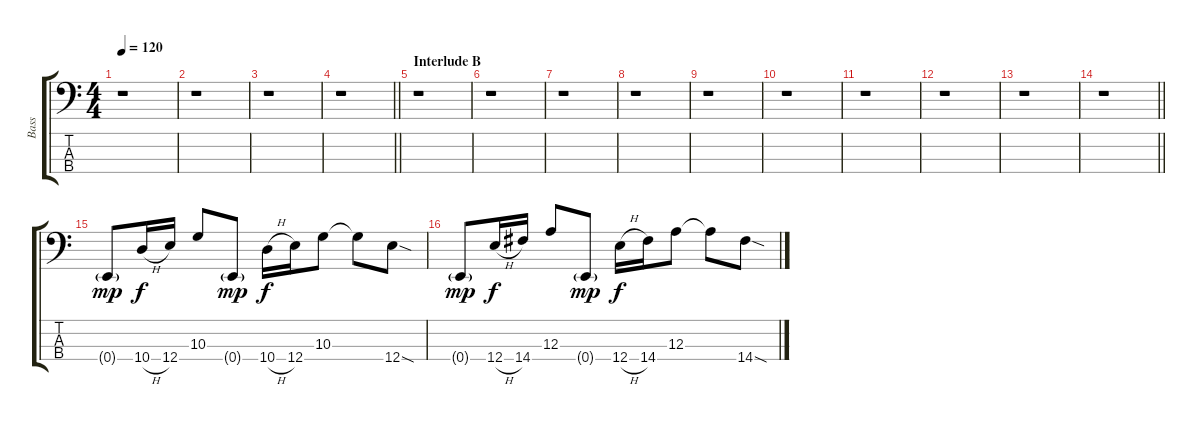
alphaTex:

\track ("Bass" "Bass") {instrument distortionguitar}
\staff {score tabs}
\tuning (G2 D2 A1 E1) {hide}
\ts (4 4)
\tempo 120
\clef f4
\ks c
r.1{dy f} |
r.1 |
r.1 |
\barLineRight lightlight
r.1 |
\section ("" "Interlude B")
r.1 |
r.1 |
r.1 |
r.1 |
r.1 |
r.1 |
r.1 |
r.1 |
r.1 |
\barLineRight lightlight
r.1 |
0.4{g}.8{dy mp instrument electricbassfinger} 10.4{h}.16{dy f} 12.4.16 10.3.8 0.4{g}.8{dy mp} 10.4{h}.16{dy f} 12.4.16 10.3.8 10.3{t}.8 12.4{sod}.8 |
0.4{g}.8{dy mp} 12.4{h}.16{dy f} 14.4.16 12.3.8 0.4{g}.8{dy mp} 12.4{h}.16{dy f} 14.4.16 12.3.8 12.3{t}.8 14.4{sod}.8
